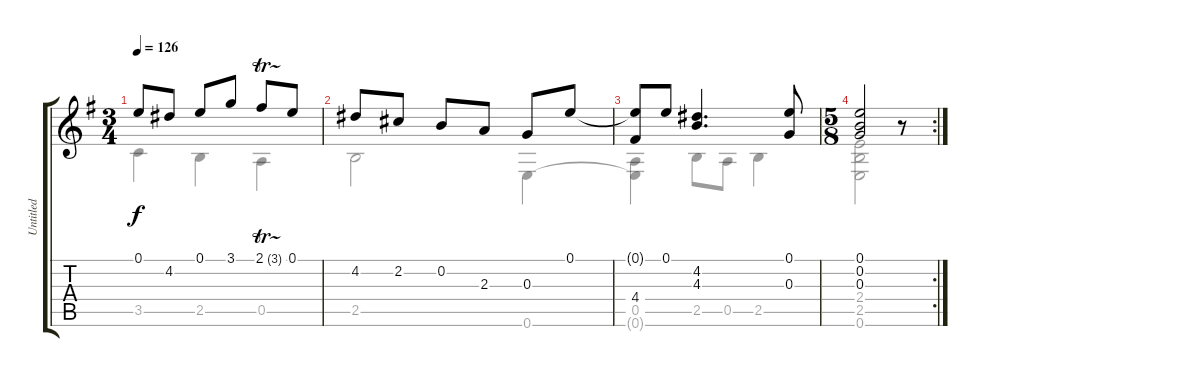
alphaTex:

\track ("Untitled" "Untitled") {instrument acousticguitarnylon}
\staff {score tabs}
\tuning (E4 B3 G3 D3 A2 E2) {hide}
\voice
\ts (3 4)
\tempo 126
\clef g2
\ks g
0.1.8{dy f} 4.2.8 0.1.8 3.1.8 2.1{tr (3 32)}.8 0.1.8 |
4.2.8 2.2.8 0.2.8 2.3.8 0.3.8 0.1.8 |
(0.1{t} 4.4).8 0.1.8 (4.2 4.3).4{d} (0.1 0.3).8 |
\rc 2
\ts (5 8)
(0.1 0.2 0.3).2 r.8
\voice
\clef g2
\ottava regular
\simile none
\ks g
3.5.4{dy f} 2.5.4 0.5.4 |
2.5.2 0.6.4 |
(0.5 0.6{t}).4 2.5.8 0.5.8 2.5.4 |
(2.4 2.5 0.6).2 r.8
